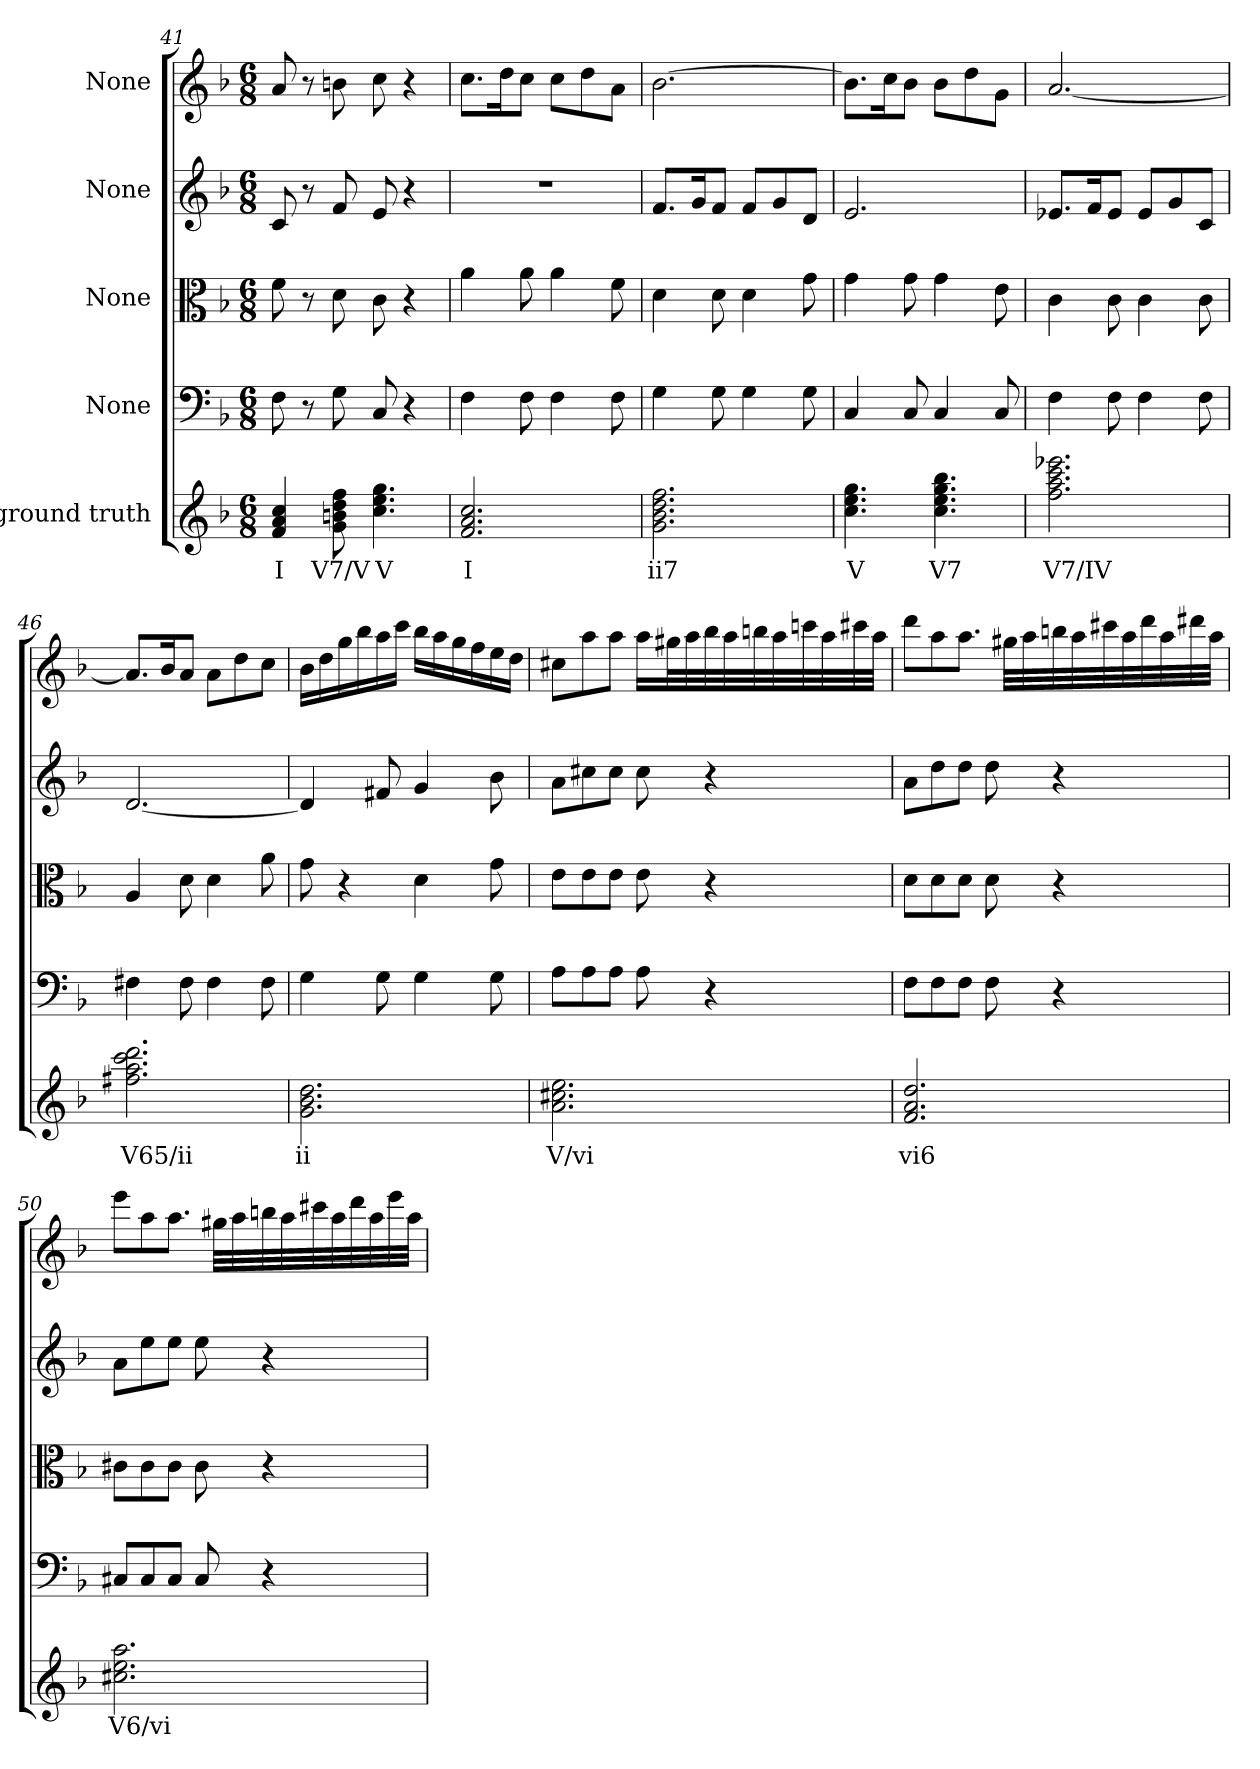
**kern	**text	**kern	**kern	**kern	**kern
*part5	*part5	*part4	*part3	*part2	*part1
*staff5	*staff5	*staff4	*staff3	*staff2	*staff1
*I"ground truth	*	*I"None	*I"None	*I"None	*I"None
*	*	*clefF4	*clefC3	*clefG2	*clefG2
*k[b-]	*	*k[b-]	*k[b-]	*k[b-]	*k[b-]
*M6/8	*	*M6/8	*M6/8	*M6/8	*M6/8
=41	=41	=41	=41	=41	=41
4f 4a 4cc	I	8F\	8f\	8c/	8a/
.	.	8r	8r	8r	8r
8g 8bn 8dd 8ff	V7/V	8G\	8d\	8f/	8bn\
4.cc 4.ee 4.gg	V	8C/	8c\	8e/	8cc\
.	.	4r	4r	4r	4r
!!LO:PB:g=z
=42	=42	=42	=42	=42	=42
2.f 2.a 2.cc	I	4F\	4a\	2.r	8.cc\L
.	.	.	.	.	16dd\K
.	.	8F\	8a\	.	8cc\J
.	.	4F\	4a\	.	8cc\L
.	.	.	.	.	8dd\
.	.	8F\	8f\	.	8a\J
=43	=43	=43	=43	=43	=43
2.g 2.b- 2.dd 2.ff	ii7	4G\	4d\	8.f/L	[2.b-\
.	.	.	.	16g/K	.
.	.	8G\	8d\	8f/J	.
.	.	4G\	4d\	8f/L	.
.	.	.	.	8g/	.
.	.	8G\	8g\	8d/J	.
=44	=44	=44	=44	=44	=44
4.cc 4.ee 4.gg	V	4C/	4g\	2.e/	8.b-\L]
.	.	.	.	.	16cc\K
.	.	8C/	8g\	.	8b-\J
4.cc 4.ee 4.gg 4.bb-	V7	4C/	4g\	.	8b-\L
.	.	.	.	.	8dd\
.	.	8C/	8e\	.	8g\J
=45	=45	=45	=45	=45	=45
2.ff 2.aa 2.ccc 2.eee-X	V7/IV	4F\	4c\	8.e-X/L	[2.a/
.	.	.	.	16f/K	.
.	.	8F\	8c\	8e-/J	.
.	.	4F\	4c\	8e-/L	.
.	.	.	.	8g/	.
.	.	8F\	8c\	8c/J	.
=46	=46	=46	=46	=46	=46
2.ff#X 2.aa 2.ccc 2.ddd	V65/ii	4F#X\	4A/	[2.d/	8.a/L]
.	.	.	.	.	16b-/K
.	.	8F#\	8d\	.	8a/J
.	.	4F#\	4d\	.	8a\L
.	.	.	.	.	8dd\
.	.	8F#\	8a\	.	8cc\J
!!LO:LB:g=z
=47	=47	=47	=47	=47	=47
2.g 2.b- 2.dd	ii	4G\	8g\	4d/]	16b-\LL
.	.	.	.	.	16dd\
.	.	.	4r	.	16gg\
.	.	.	.	.	16bb-\
.	.	8G\	.	8f#X/	16aa\
.	.	.	.	.	16ccc\JJ
.	.	4G\	4d\	4g/	16bb-\LL
.	.	.	.	.	16aa\
.	.	.	.	.	16gg\
.	.	.	.	.	16ff\
.	.	8G\	8g\	8b-\	16ee\
.	.	.	.	.	16dd\JJ
=48	=48	=48	=48	=48	=48
2.a 2.cc#X 2.ee	V/vi	8A\L	8e\L	8a\L	8cc#X\L
.	.	8A\	8e\	8cc#X\	8aa\
.	.	8A\J	8e\J	8cc#\J	8aa\J
.	.	8A\	8e\	8cc#\	16aa\LL
.	.	.	.	.	32gg#X\L
.	.	.	.	.	32aa\
.	.	4r	4r	4r	32bb-\
.	.	.	.	.	32aa\
.	.	.	.	.	32bbn\
.	.	.	.	.	32aa\
.	.	.	.	.	32cccn\
.	.	.	.	.	32aa\
.	.	.	.	.	32ccc#X\
.	.	.	.	.	32aa\JJJ
!!LO:LB:g=z
=49	=49	=49	=49	=49	=49
2.f 2.a 2.dd	vi6	8F\L	8d\L	8a\L	8ddd\L
.	.	8F\	8d\	8dd\	8aa\
.	.	8F\J	8d\J	8dd\J	8.aa\J
.	.	8F\	8d\	8dd\	.
.	.	.	.	.	32gg#X\LLL
.	.	.	.	.	32aa\
.	.	4r	4r	4r	32bbn\
.	.	.	.	.	32aa\
.	.	.	.	.	32ccc#X\
.	.	.	.	.	32aa\
.	.	.	.	.	32ddd\
.	.	.	.	.	32aa\
.	.	.	.	.	32ddd#X\
.	.	.	.	.	32aa\JJJ
=50	=50	=50	=50	=50	=50
2.cc#X 2.ee 2.aa	V6/vi	8C#X/L	8c#X\L	8a\L	8eee\L
.	.	8C#/	8c#\	8ee\	8aa\
.	.	8C#/J	8c#\J	8ee\J	8.aa\J
.	.	8C#/	8c#\	8ee\	.
.	.	.	.	.	32gg#X\LLL
.	.	.	.	.	32aa\
.	.	4r	4r	4r	32bbn\
.	.	.	.	.	32aa\
.	.	.	.	.	32ccc#X\
.	.	.	.	.	32aa\
.	.	.	.	.	32ddd\
.	.	.	.	.	32aa\
.	.	.	.	.	32eee\
.	.	.	.	.	32aa\JJJ
=	=	=	=	=	=
*-	*-	*-	*-	*-	*-
